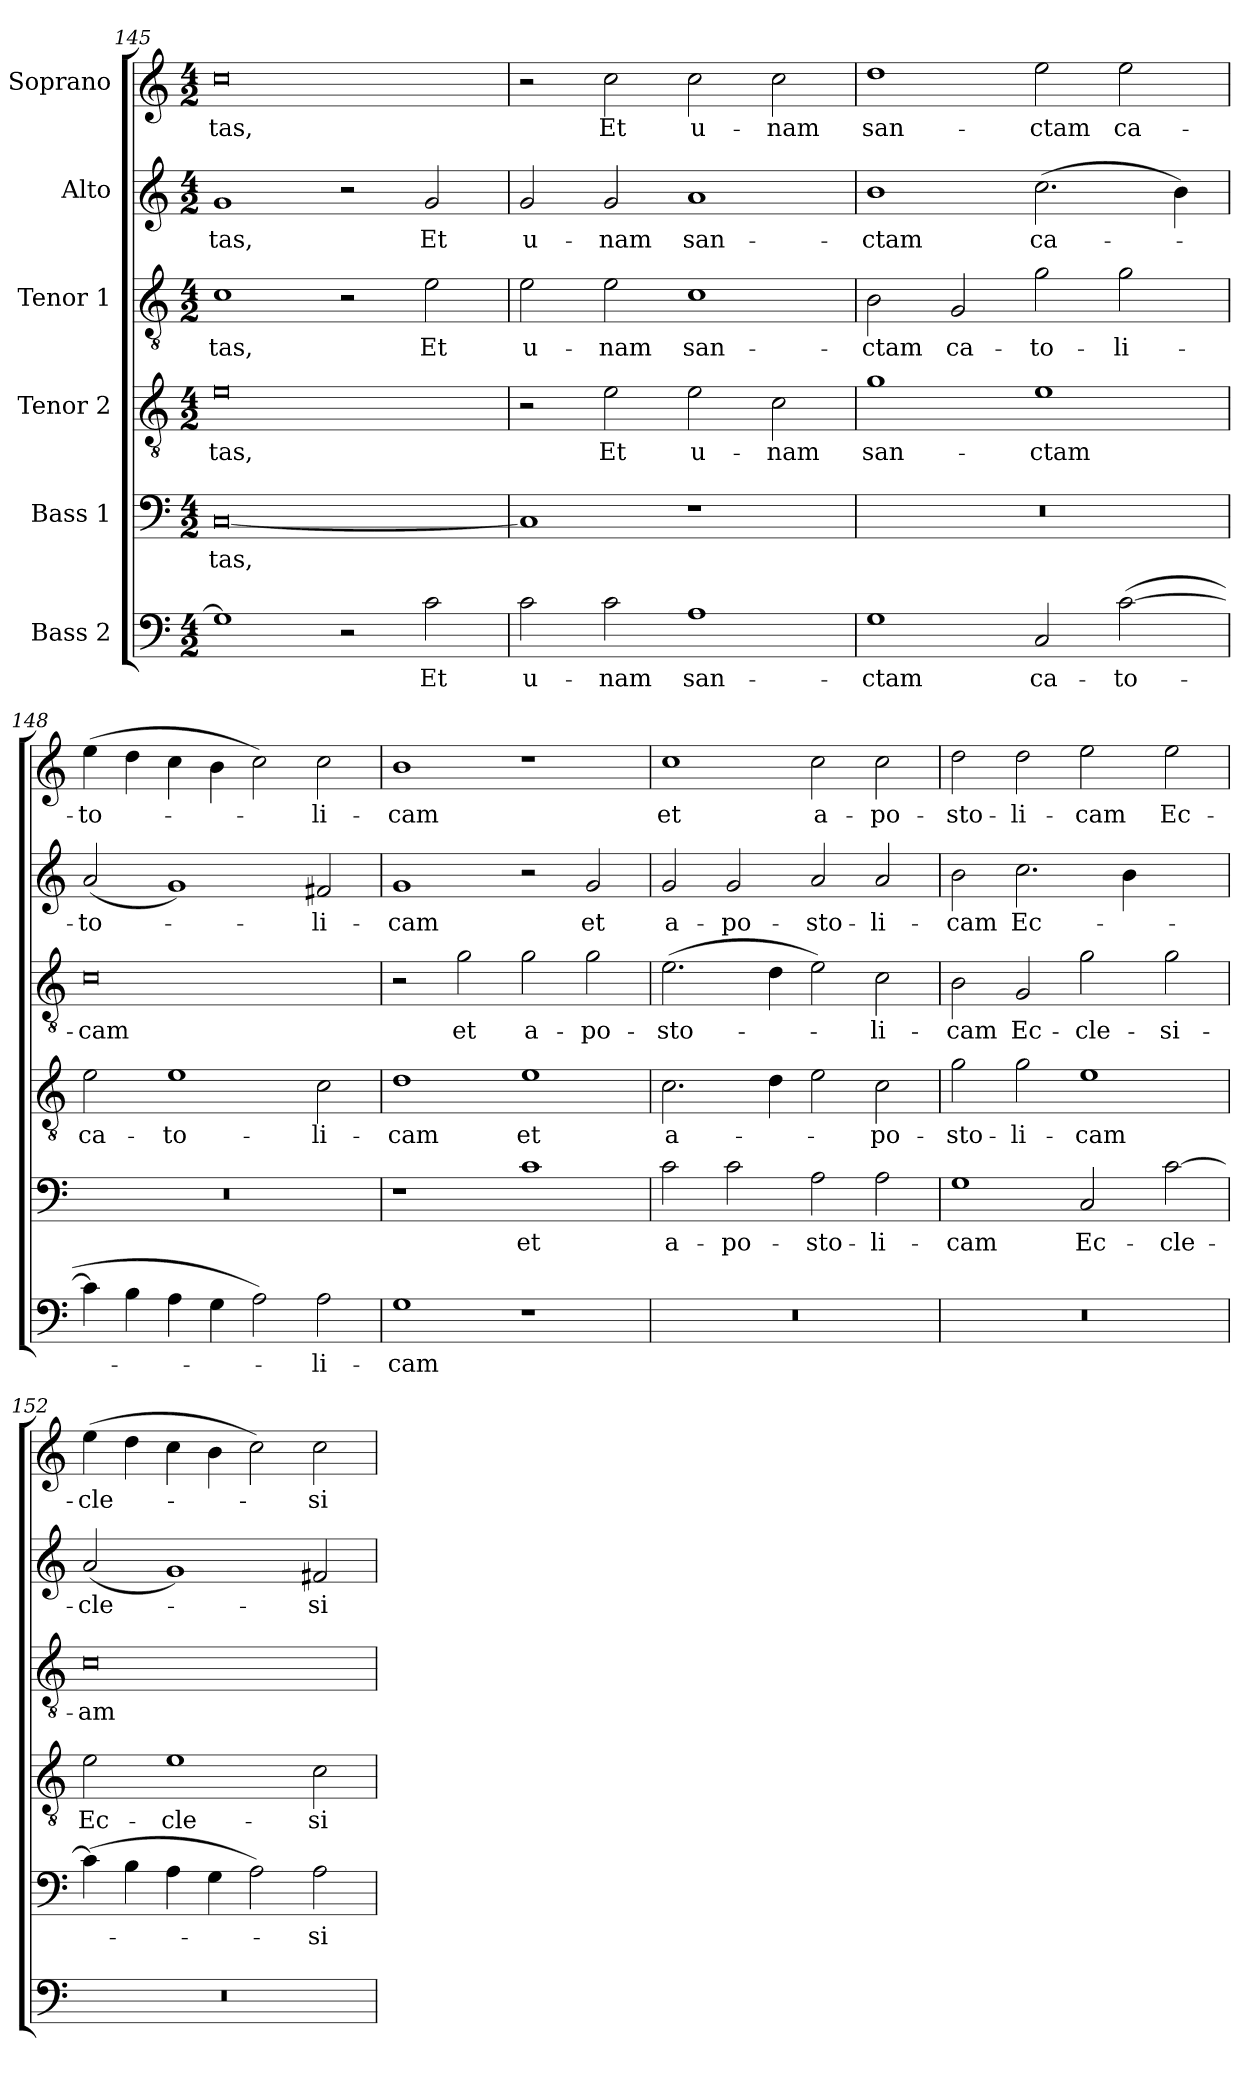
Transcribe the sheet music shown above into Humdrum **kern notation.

**kern	**text	**kern	**text	**kern	**text	**kern	**text	**kern	**text	**kern	**text
*part6	*part6	*part5	*part5	*part4	*part4	*part3	*part3	*part2	*part2	*part1	*part1
*staff6	*staff6	*staff5	*staff5	*staff4	*staff4	*staff3	*staff3	*staff2	*staff2	*staff1	*staff1
*I"Bass 2	*	*I"Bass 1	*	*I"Tenor 2	*	*I"Tenor 1	*	*I"Alto	*	*I"Soprano	*
*clefF4	*	*clefF4	*	*clefGv2	*	*clefGv2	*	*clefG2	*	*clefG2	*
*k[]	*	*k[]	*	*k[]	*	*k[]	*	*k[]	*	*k[]	*
*C:	*	*C:	*	*C:	*	*C:	*	*C:	*	*C:	*
*M4/2	*	*M4/2	*	*M4/2	*	*M4/2	*	*M4/2	*	*M4/2	*
=145	=145	=145	=145	=145	=145	=145	=145	=145	=145	=145	=145
1G]	.	[0C	-tas,	0e	-tas,	1c	-tas,	1g	-tas,	0cc	-tas,
2r	.	.	.	.	.	2r	.	2r	.	.	.
2c\	Et	.	.	.	.	2e\	Et	2g/	Et	.	.
!!LO:LB:g=z
=146	=146	=146	=146	=146	=146	=146	=146	=146	=146	=146	=146
2c\	u-	1C]	.	2r	.	2e\	u-	2g/	u-	2r	.
2c\	-nam	.	.	2e\	Et	2e\	-nam	2g/	-nam	2cc\	Et
1A	san-	1r	.	2e\	u-	1c	san-	1a	san-	2cc\	u-
.	.	.	.	2c\	-nam	.	.	.	.	2cc\	-nam
=147	=147	=147	=147	=147	=147	=147	=147	=147	=147	=147	=147
1G	-ctam	0r	.	1g	san-	2B\	-ctam	1b	-ctam	1dd	san-
.	.	.	.	.	.	2G/	ca-	.	.	.	.
2C/	ca-	.	.	1e	-ctam	2g\	-to-	(2.cc\	ca-	2ee\	-ctam
([2c\	-to-	.	.	.	.	2g\	-li-	.	.	2ee\	ca-
.	.	.	.	.	.	.	.	4b\)	.	.	.
=148	=148	=148	=148	=148	=148	=148	=148	=148	=148	=148	=148
4c\]	.	0r	.	2e\	ca-	0c	-cam	(2a/	-to-	(4ee\	-to-
4B\	.	.	.	.	.	.	.	.	.	4dd\	.
4A\	.	.	.	1e	-to-	.	.	1g)	.	4cc\	.
4G\	.	.	.	.	.	.	.	.	.	4b\	.
2A\)	.	.	.	.	.	.	.	.	.	2cc\)	.
2A\	-li-	.	.	2c\	-li-	.	.	2f#X/	-li-	2cc\	-li-
=149	=149	=149	=149	=149	=149	=149	=149	=149	=149	=149	=149
1G	-cam	1r	.	1d	-cam	2r	.	1g	-cam	1b	-cam
.	.	.	.	.	.	2g\	et	.	.	.	.
1r	.	1c	et	1e	et	2g\	a-	2r	.	1r	.
.	.	.	.	.	.	2g\	-po-	2g/	et	.	.
=150	=150	=150	=150	=150	=150	=150	=150	=150	=150	=150	=150
0r	.	2c\	a-	2.c\	a-	(2.e\	-sto-	2g/	a-	1cc	et
.	.	2c\	-po-	.	.	.	.	2g/	-po-	.	.
.	.	.	.	4d\	.	4d\	.	.	.	.	.
.	.	2A\	-sto-	2e\	.	2e\)	.	2a/	-sto-	2cc\	a-
.	.	2A\	-li-	2c\	-po-	2c\	-li-	2a/	-li-	2cc\	-po-
=151	=151	=151	=151	=151	=151	=151	=151	=151	=151	=151	=151
0r	.	1G	-cam	2g\	-sto-	2B\	-cam	2b\	-cam	2dd\	-sto-
.	.	.	.	2g\	-li-	2G/	Ec-	2.cc\	Ec-	2dd\	-li-
.	.	2C/	Ec-	1e	-cam	2g\	-cle-	.	.	2ee\	-cam
.	.	.	.	.	.	.	.	4b\	.	.	.
.	.	[2c\	-cle-	.	.	2g\	-si-	2ryy	.	2ee\	Ec-
!!LO:PB:g=z
=152	=152	=152	=152	=152	=152	=152	=152	=152	=152	=152	=152
0r	.	(4c\]	.	2e\	Ec-	0c	-am	(2a/	-cle-	(4ee\	-cle-
.	.	4B\	.	.	.	.	.	.	.	4dd\	.
.	.	4A\	.	1e	-cle-	.	.	1g)	.	4cc\	.
.	.	4G\	.	.	.	.	.	.	.	4b\	.
.	.	2A\)	.	.	.	.	.	.	.	2cc\)	.
.	.	2A\	-si-	2c\	-si-	.	.	2f#X/	-si-	2cc\	-si-
=	=	=	=	=	=	=	=	=	=	=	=
*-	*-	*-	*-	*-	*-	*-	*-	*-	*-	*-	*-
